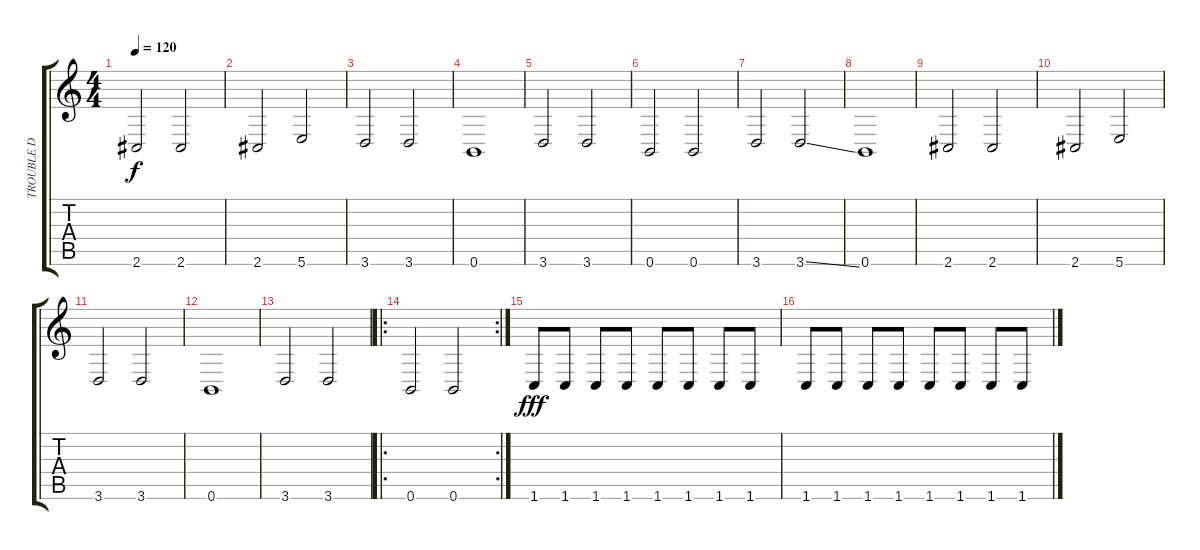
\track ("TROUBLE D" "TROUBLE D") {instrument electricbassfinger}
\staff {score tabs}
\tuning (Db4 Ab3 E3 B2 Gb2 B1) {hide}
\ts (4 4)
\tempo 120
\clef g2
\ks c
2.6.2{dy f} 2.6.2 |
2.6.2 5.6.2 |
3.6.2 3.6.2 |
0.6.1 |
3.6.2 3.6.2 |
0.6.2 0.6.2 |
3.6.2 3.6{ss}.2 |
0.6.1 |
2.6.2 2.6.2 |
2.6.2 5.6.2 |
3.6.2 3.6.2 |
0.6.1 |
3.6.2 3.6.2 |
\ro
\rc 2
0.6.2 0.6.2 |
1.6.8{dy fff} 1.6.8 1.6.8 1.6.8 1.6.8 1.6.8 1.6.8 1.6.8 |
1.6.8 1.6.8 1.6.8 1.6.8 1.6.8 1.6.8 1.6.8 1.6.8
